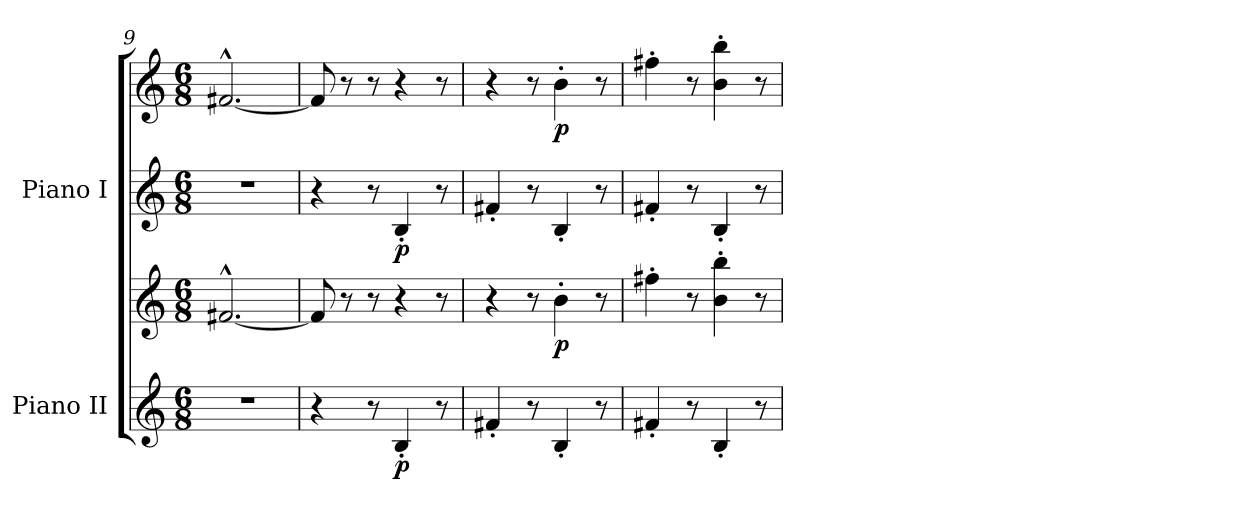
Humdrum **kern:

**kern	**kern	**dynam	**kern	**kern	**dynam
*part2	*part2	*part2	*part1	*part1	*part1
*staff4	*staff3	*staff3/4	*staff2	*staff1	*staff1/2
*I"Piano II	*	*	*I"Piano I	*	*
*I'Pno. II	*	*	*I'Pno. I	*	*
*clefG2	*clefG2	*	*clefG2	*clefG2	*
*k[]	*k[]	*	*k[]	*k[]	*
*M6/8	*M6/8	*	*M6/8	*M6/8	*
=9	=9	=9	=9	=9	=9
2.r	[2.f#X^^!/	.	2.r	[2.f#X^^/	.
=10	=10	=10	=10	=10	=10
4r	8f#!/]	.	4r	8f#/]	.
.	8r	.	.	8r	.
8r	8r	.	8r	8r	.
!	!	!LO:DY:b=2	!	!	!LO:DY:b=2
4B'!/	4r	p	4B'/	4r	p
8r	8r	.	8r	8r	.
=11	=11	=11	=11	=11	=11
4f#X'!/	4r	.	4f#X'/	4r	.
8r	8r	.	8r	8r	.
!	!	!LO:DY:b	!	!	!LO:DY:b
4B'!/	4b'!\	p	4B'/	4b'\	p
8r	8r	.	8r	8r	.
=12	=12	=12	=12	=12	=12
4f#X'!/	4ff#X'!\	.	4f#X'/	4ff#X'\	.
8r	8r	.	8r	8r	.
*	*	*	*	*MM140	*
4B'!/	4b!\' 4bb!\'	.	4B'/	4b\' 4bb\'	.
8r	8r	.	8r	8r	.
=	=	=	=	=	=
*-	*-	*-	*-	*-	*-
